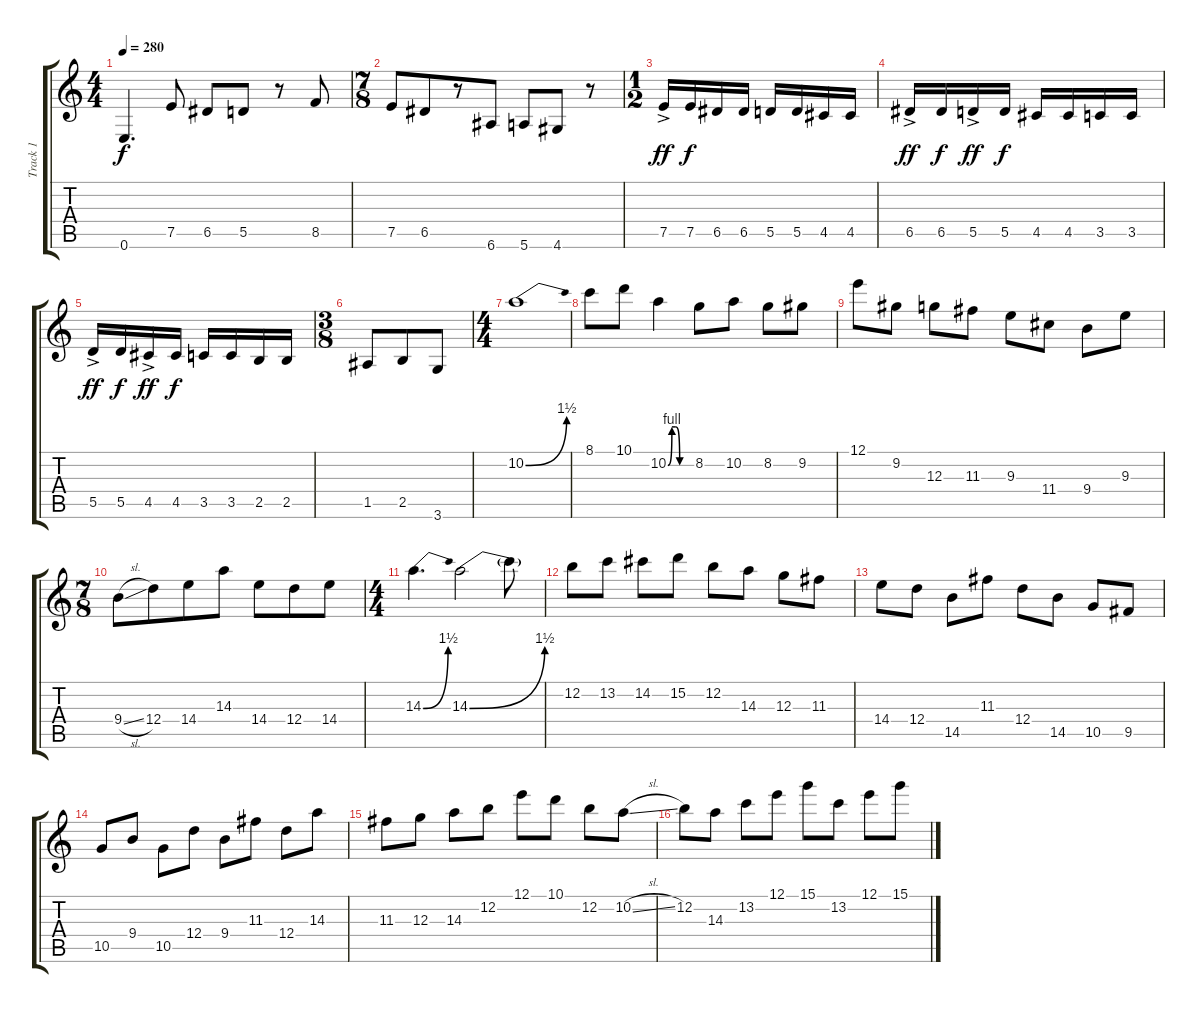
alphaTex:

\track ("Track 1" "Track 1") {instrument distortionguitar}
\staff {score tabs}
\tuning (E4 B3 G3 D3 A2 E2) {hide}
\ts (4 4)
\tempo 280
\clef g2
\ks c
0.6.4{d dy f} 7.5.8 6.5.8 5.5.8 r.8 8.5.8 |
\ts (7 8)
7.5.8 6.5.8 r.8 6.6.8 5.6.8 4.6.8 r.8 |
\ts (1 2)
7.5{ac}.16{dy ff} 7.5.16{dy f} 6.5.16 6.5.16 5.5.16 5.5.16 4.5.16 4.5.16 |
6.5{ac}.16{dy ff} 6.5.16{dy f} 5.5{ac}.16{dy ff} 5.5.16{dy f} 4.5.16 4.5.16 3.5.16 3.5.16 |
5.5{ac}.16{dy ff} 5.5.16{dy f} 4.5{ac}.16{dy ff} 4.5.16{dy f} 3.5.16 3.5.16 2.5.16 2.5.16 |
\ts (3 8)
1.5.8 2.5.8 3.6.8 |
\ts (4 4)
10.2{be (bend 0 0 60 6)}.1 |
8.1.8 10.1.8 10.2{be (custom 0 0 10 4 20 4 30 0 60 0)}.4 8.2.8 10.2.8 8.2.8 9.2.8 |
12.1.8 9.2.8 12.3.8 11.3.8 9.3.8 11.4.8 9.4.8 9.3.8 |
\ts (7 8)
9.4{sl}.8 12.4.8 14.4.8 14.3.8 14.4.8 12.4.8 14.4.8 |
\ts (4 4)
14.3{be (bend 0 0 60 6)}.4{d} 14.3{be (bend 0 0 60 6)}.2 14.3{t}.8 |
12.2.8 13.2.8 14.2.8 15.2.8 12.2.8 14.3.8 12.3.8 11.3.8 |
14.4.8 12.4.8 14.5.8 11.3.8 12.4.8 14.5.8 10.5.8 9.5.8 |
10.5.8 9.4.8 10.5.8 12.4.8 9.4.8 11.3.8 12.4.8 14.3.8 |
11.3.8 12.3.8 14.3.8 12.2.8 12.1.8 10.1.8 12.2.8 10.2{sl}.8 |
12.2.8 14.3.8 13.2.8 12.1.8 15.1.8 13.2.8 12.1.8 15.1.8
